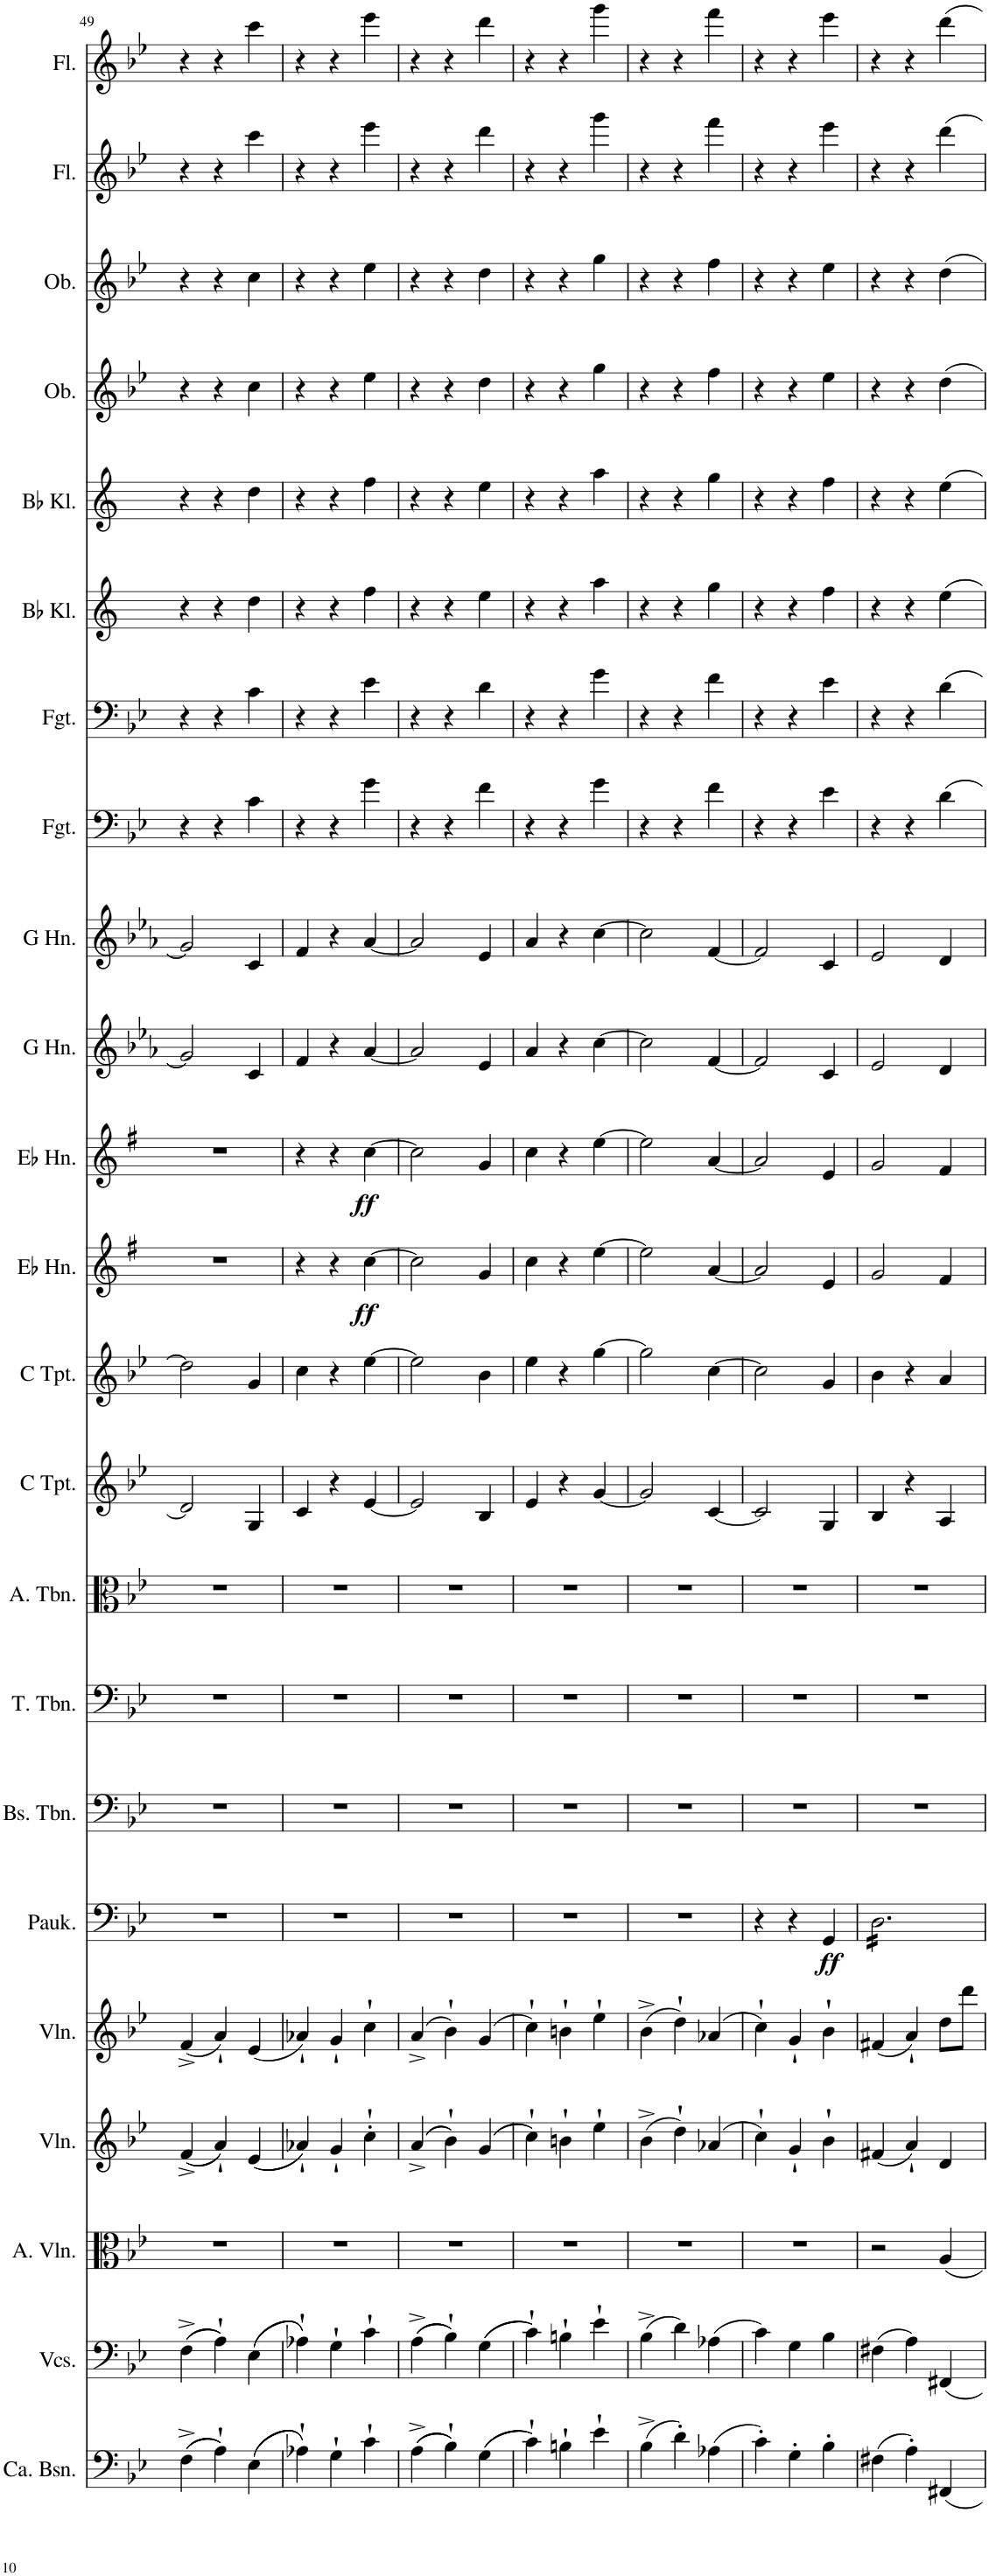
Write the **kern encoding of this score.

**kern	**kern	**kern	**kern	**kern	**kern	**dynam	**kern	**kern	**kern	**kern	**kern	**kern	**dynam	**kern	**dynam	**kern	**kern	**kern	**kern	**kern	**kern	**kern	**kern	**kern	**kern
*part23	*part22	*part21	*part20	*part19	*part18	*part18	*part17	*part16	*part15	*part14	*part13	*part12	*part12	*part11	*part11	*part10	*part9	*part8	*part7	*part6	*part5	*part4	*part3	*part2	*part1
*staff23	*staff22	*staff21	*staff20	*staff19	*staff18	*staff18	*staff17	*staff16	*staff15	*staff14	*staff13	*staff12	*staff12	*staff11	*staff11	*staff10	*staff9	*staff8	*staff7	*staff6	*staff5	*staff4	*staff3	*staff2	*staff1
*I"Contrabassen	*I"Violoncellos	*I"Altviolen	*I"Violen	*I"Violen	*I"Pauken	*	*I"Bas-trombone	*I"Tenor-trombone	*I"Alt-trombone	*I"Trompet in C	*I"Trompet in C	*I"Hoorn in Eb	*	*I"Hoorn in Eb	*	*I"Hoorn in G	*I"Hoorn in G	*I"Fagot	*I"Fagot	*I"Klarinet in Bb	*I"Klarinet in Bb	*I"Hobo	*I"Hobo	*I"Dwarsfluit	*I"Dwarsfluit
*I'Ca. Bsn.	*I'Vcs.	*I'A. Vln.	*I'Vln.	*I'Vln.	*I'Pauk.	*	*I'Bs. Tbn.	*I'T. Tbn.	*I'A. Tbn.	*	*	*	*	*	*	*	*	*I'Fgt.	*I'Fgt.	*	*	*	*	*	*
!!LO:PB:g=z
*clefF4	*clefF4	*clefC3	*clefG2	*clefG2	*clefF4	*	*clefF4	*clefF4	*clefC3	*clefG2	*clefG2	*clefG2	*	*clefG2	*	*clefG2	*clefG2	*clefF4	*clefF4	*clefG2	*clefG2	*clefG2	*clefG2	*clefG2	*clefG2
*Trd7c12	*	*	*	*	*	*	*	*	*	*Trd1c2	*Trd1c2	*Trd5c9	*	*Trd5c9	*	*Trd3c5	*Trd3c5	*	*	*Trd1c2	*Trd1c2	*	*	*	*
*k[b-e-]	*k[b-e-]	*k[b-e-]	*k[b-e-]	*k[b-e-]	*k[b-e-]	*	*k[b-e-]	*k[b-e-]	*k[b-e-]	*k[b-e-]	*k[b-e-]	*k[f#]	*	*k[f#]	*	*k[b-e-a-]	*k[b-e-a-]	*k[b-e-]	*k[b-e-]	*k[]	*k[]	*k[b-e-]	*k[b-e-]	*k[b-e-]	*k[b-e-]
*M3/4	*M3/4	*M3/4	*M3/4	*M3/4	*M3/4	*	*M3/4	*M3/4	*M3/4	*M3/4	*M3/4	*M3/4	*	*M3/4	*	*M3/4	*M3/4	*M3/4	*M3/4	*M3/4	*M3/4	*M3/4	*M3/4	*M3/4	*M3/4
=49	=49	=49	=49	=49	=49	=49	=49	=49	=49	=49	=49	=49	=49	=49	=49	=49	=49	=49	=49	=49	=49	=49	=49	=49	=49
(((4F^\	(((4F^\	2.r	((4f^/	(4f^/	2.r	.	2.r	2.r	2.r	2d/]	2dd\]	2.r	.	2.r	.	2g/]	2g/]	4r	4r	4r	4r	4r	4r	4r	4r
4A`\)))	4A`\)))	.	4a`/))	4a`/)	.	.	.	.	.	.	.	.	.	.	.	.	.	4r	4r	4r	4r	4r	4r	4r	4r
(((4E-\	(((4E-\	.	((4e-/	(4e-/	.	.	.	.	.	4G/	4g/	.	.	.	.	4c/	4c/	4c\	4c\	4dd\	4dd\	4cc\	4cc\	4ccc\	4ccc\
=50	=50	=50	=50	=50	=50	=50	=50	=50	=50	=50	=50	=50	=50	=50	=50	=50	=50	=50	=50	=50	=50	=50	=50	=50	=50
4A-X`\)))	4A-X`\)))	2.r	4a-X`/))	4a-X`/)	2.r	.	2.r	2.r	2.r	4c/	4cc\	4r	.	4r	.	4f/	4f/	4r	4r	4r	4r	4r	4r	4r	4r
4G`\	4G`\	.	4g`/	4g`/	.	.	.	.	.	4r	4r	4r	.	4r	.	4r	4r	4r	4r	4r	4r	4r	4r	4r	4r
!	!	!	!	!	!	!	!	!	!	!	!	!	!LO:DY:b	!	!LO:DY:b	!	!	!	!	!	!	!	!	!	!
4c`\	4c`\	.	4cc'`\	4cc`\	.	.	.	.	.	[4e-/	[4ee-\	[4cc\	ff	[4cc\	ff	[4a-/	[4a-/	4g\	4e-\	4ff\	4ff\	4ee-\	4ee-\	4eee-\	4eee-\
=51	=51	=51	=51	=51	=51	=51	=51	=51	=51	=51	=51	=51	=51	=51	=51	=51	=51	=51	=51	=51	=51	=51	=51	=51	=51
(((4A^\	(((4A^\	2.r	((4a^/	(4a^/	2.r	.	2.r	2.r	2.r	2e-/]	2ee-\]	2cc\]	.	2cc\]	.	2a-/]	2a-/]	4r	4r	4r	4r	4r	4r	4r	4r
4B-`\)))	4B-`\)))	.	4b-`\))	4b-`\)	.	.	.	.	.	.	.	.	.	.	.	.	.	4r	4r	4r	4r	4r	4r	4r	4r
(((4G\	(((4G\	.	((4g/	(4g/	.	.	.	.	.	4B-/	4b-\	4g/	.	4g/	.	4e-/	4e-/	4f\	4d\	4ee\	4ee\	4dd\	4dd\	4ddd\	4ddd\
=52	=52	=52	=52	=52	=52	=52	=52	=52	=52	=52	=52	=52	=52	=52	=52	=52	=52	=52	=52	=52	=52	=52	=52	=52	=52
4c`\)))	4c`\)))	2.r	4cc`\))	4cc`\)	2.r	.	2.r	2.r	2.r	4e-/	4ee-\	4cc\	.	4cc\	.	4a-/	4a-/	4r	4r	4r	4r	4r	4r	4r	4r
4Bn`\	4Bn`\	.	4bn`\	4bn`\	.	.	.	.	.	4r	4r	4r	.	4r	.	4r	4r	4r	4r	4r	4r	4r	4r	4r	4r
4e-`\	4e-`\	.	4ee-`\	4ee-`\	.	.	.	.	.	[4g/	[4gg\	[4ee\	.	[4ee\	.	[4cc\	[4cc\	4g\	4g\	4aa\	4aa\	4gg\	4gg\	4ggg\	4ggg\
=53	=53	=53	=53	=53	=53	=53	=53	=53	=53	=53	=53	=53	=53	=53	=53	=53	=53	=53	=53	=53	=53	=53	=53	=53	=53
(4B-^\	(4B-^\	2.r	(4b-^\	(4b-^\	2.r	.	2.r	2.r	2.r	2g/]	2gg\]	2ee\]	.	2ee\]	.	2cc\]	2cc\]	4r	4r	4r	4r	4r	4r	4r	4r
4d'\)	4d\)	.	4dd`\)	4dd`\)	.	.	.	.	.	.	.	.	.	.	.	.	.	4r	4r	4r	4r	4r	4r	4r	4r
(4A-X\	(4A-X\	.	(4a-X/	(4a-X/	.	.	.	.	.	[4c/	[4cc\	[4a/	.	[4a/	.	[4f/	[4f/	4f\	4f\	4gg\	4gg\	4ff\	4ff\	4fff\	4fff\
=54	=54	=54	=54	=54	=54	=54	=54	=54	=54	=54	=54	=54	=54	=54	=54	=54	=54	=54	=54	=54	=54	=54	=54	=54	=54
4c'\)	4c\)	2.r	4cc`\)	4cc`\)	4r	.	2.r	2.r	2.r	2c/]	2cc\]	2a/]	.	2a/]	.	2f/]	2f/]	4r	4r	4r	4r	4r	4r	4r	4r
4G'\	4G\	.	4g`/	4g`/	4r	.	.	.	.	.	.	.	.	.	.	.	.	4r	4r	4r	4r	4r	4r	4r	4r
!	!	!	!	!	!	!LO:DY:b	!	!	!	!	!	!	!	!	!	!	!	!	!	!	!	!	!	!	!
4B-'\	4B-\	.	4b-`\	4b-`\	4GG/	ff	.	.	.	4G/	4g/	4e/	.	4e/	.	4c/	4c/	4e-\	4e-\	4ff\	4ff\	4ee-\	4ee-\	4eee-\	4eee-\
=55	=55	=55	=55	=55	=55	=55	=55	=55	=55	=55	=55	=55	=55	=55	=55	=55	=55	=55	=55	=55	=55	=55	=55	=55	=55
*	*	*	*	*	*tremolo	*	*	*	*	*	*	*	*	*	*	*	*	*	*	*	*	*	*	*	*
(4F#X\	(4F#X\	2r	(4f#X/	(4f#X/	16D\LL	.	2.r	2.r	2.r	4B-/	4b-\	2g/	.	2g/	.	2e-/	2e-/	4r	4r	4r	4r	4r	4r	4r	4r
.	.	.	.	.	16D\	.	.	.	.	.	.	.	.	.	.	.	.	.	.	.	.	.	.	.	.
.	.	.	.	.	16D\	.	.	.	.	.	.	.	.	.	.	.	.	.	.	.	.	.	.	.	.
.	.	.	.	.	16D\	.	.	.	.	.	.	.	.	.	.	.	.	.	.	.	.	.	.	.	.
4A'\)	4A\)	.	4a`/)	4a`/)	16D\	.	.	.	.	4r	4r	.	.	.	.	.	.	4r	4r	4r	4r	4r	4r	4r	4r
.	.	.	.	.	16D\	.	.	.	.	.	.	.	.	.	.	.	.	.	.	.	.	.	.	.	.
.	.	.	.	.	16D\	.	.	.	.	.	.	.	.	.	.	.	.	.	.	.	.	.	.	.	.
.	.	.	.	.	16D\	.	.	.	.	.	.	.	.	.	.	.	.	.	.	.	.	.	.	.	.
4FF#X/	4FF#X/	4A/	4d/	8dd\L	16D\	.	.	.	.	4A/	4a/	4f#/	.	4f#/	.	4d/	4d/	4d\	4d\	4ee\	4ee\	4dd\	4dd\	4ddd\	4ddd\
.	.	.	.	.	16D\	.	.	.	.	.	.	.	.	.	.	.	.	.	.	.	.	.	.	.	.
.	.	.	.	8ddd\J	16D\	.	.	.	.	.	.	.	.	.	.	.	.	.	.	.	.	.	.	.	.
.	.	.	.	.	16D\JJ	.	.	.	.	.	.	.	.	.	.	.	.	.	.	.	.	.	.	.	.
*	*	*	*	*	*Xtremolo	*	*	*	*	*	*	*	*	*	*	*	*	*	*	*	*	*	*	*	*
=	=	=	=	=	=	=	=	=	=	=	=	=	=	=	=	=	=	=	=	=	=	=	=	=	=
*-	*-	*-	*-	*-	*-	*-	*-	*-	*-	*-	*-	*-	*-	*-	*-	*-	*-	*-	*-	*-	*-	*-	*-	*-	*-
